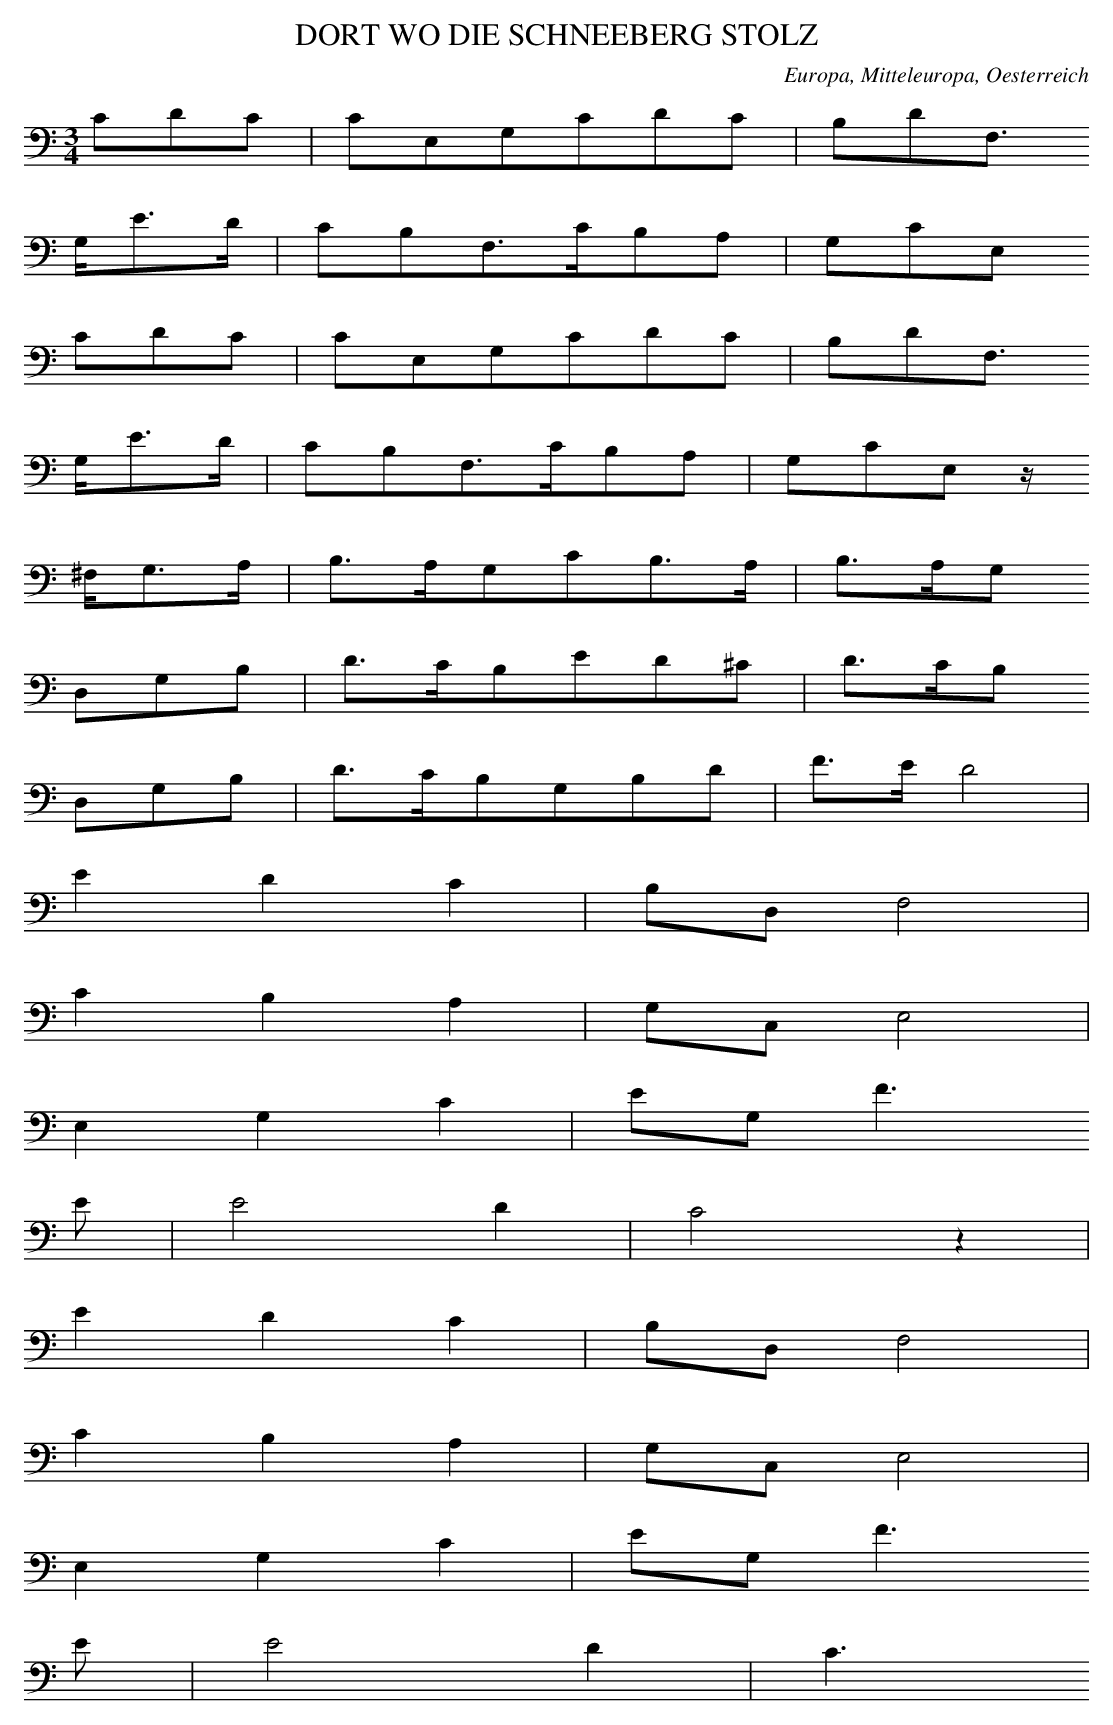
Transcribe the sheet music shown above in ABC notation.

X:1
T: DORT WO DIE SCHNEEBERG STOLZ
O: Europa, Mitteleuropa, Oesterreich
M: 3/4
L: 1/16
K: C
C2D2C2 | C2E,2G,2C2D2C2 | B,2D2F,3
G,E3D | C2B,2F,3CB,2A,2 | G,2C2E,2
C2D2C2 | C2E,2G,2C2D2C2 | B,2D2F,3
G,E3D | C2B,2F,3CB,2A,2 | G,2C2E,2z
^F,G,3A, | B,3A,G,2C2B,3A, | B,3A,G,2
D,2G,2B,2 | D3CB,2E2D2^C2 | D3CB,2
D,2G,2B,2 | D3CB,2G,2B,2D2 | F3ED8 |
E4D4C4 | B,2D,2F,8 |
C4B,4A,4 | G,2C,2E,8 |
E,4G,4C4 | E2G,2F6
E2 | E8D4 | C8z4 |
E4D4C4 | B,2D,2F,8 |
C4B,4A,4 | G,2C,2E,8 |
E,4G,4C4 | E2G,2F6
E2 | E8D4 | C6
